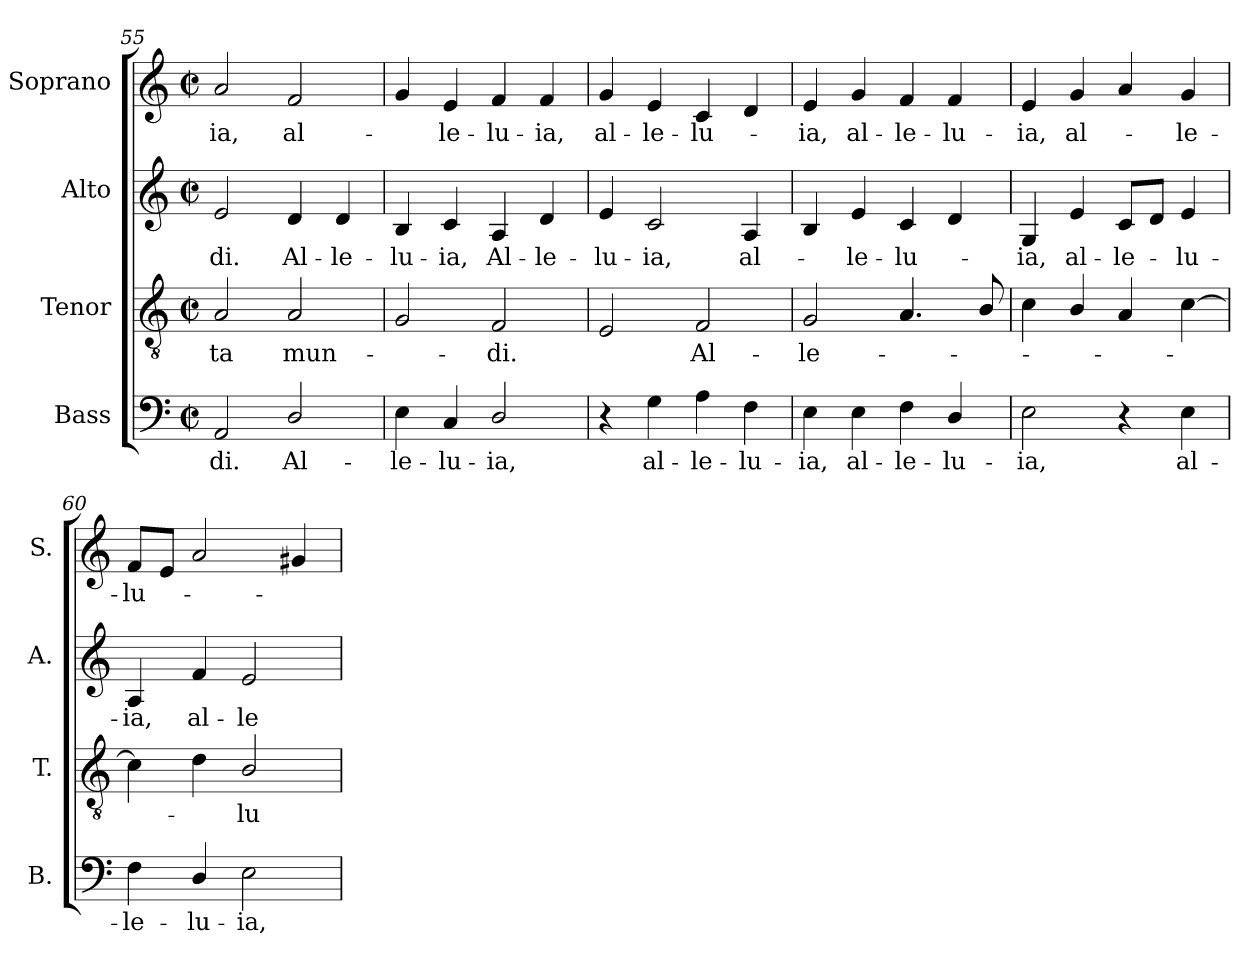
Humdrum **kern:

**kern	**text	**kern	**text	**kern	**text	**kern	**text
*part4	*part4	*part3	*part3	*part2	*part2	*part1	*part1
*staff4	*staff4	*staff3	*staff3	*staff2	*staff2	*staff1	*staff1
*I"Bass	*	*I"Tenor	*	*I"Alto	*	*I"Soprano	*
*I'B.	*	*I'T.	*	*I'A.	*	*I'S.	*
*clefF4	*	*clefGv2	*	*clefG2	*	*clefG2	*
*ITrd7c12	*	*ITrd7c12	*	*	*	*	*
*k[]	*	*k[]	*	*k[]	*	*k[]	*
*C:	*	*C:	*	*C:	*	*C:	*
*M2/2	*	*M2/2	*	*M2/2	*	*M2/2	*
*met(c|)	*	*met(c|)	*	*met(c|)	*	*met(c|)	*
=55	=55	=55	=55	=55	=55	=55	=55
!	!LO:LY:b:color=#000000	!	!	!	!	!	!
!	!	!	!LO:LY:b:color=#000000	!	!	!	!
!	!	!	!	!	!LO:LY:b:color=#000000	!	!
!	!	!	!	!	!	!	!LO:LY:b:color=#000000
2AAAi/	-di.	2AAi/	-ta	2ei/	-di.	2ai/	-ia,
!	!LO:LY:b:color=#000000	!	!	!	!	!	!
!	!	!	!LO:LY:b:color=#000000	!	!	!	!
!	!	!	!	!	!LO:LY:b:color=#000000	!	!
!	!	!	!	!	!	!	!LO:LY:b:color=#000000
2DDi/	Al-	2AAi/	mun-	4di/	Al-	2fi/	al-
!	!	!	!	!	!LO:LY:b:color=#000000	!	!
.	.	.	.	4di/	-le-	.	.
=56	=56	=56	=56	=56	=56	=56	=56
!	!LO:LY:b:color=#000000	!	!	!	!	!	!
!	!	!	!	!	!LO:LY:b:color=#000000	!	!
4EEi\	-le-	2GGi/	.	4Bi/	-lu-	4gi/	.
!	!LO:LY:b:color=#000000	!	!	!	!	!	!
!	!	!	!	!	!LO:LY:b:color=#000000	!	!
!	!	!	!	!	!	!	!LO:LY:b:color=#000000
4CCi/	-lu-	.	.	4ci/	-ia,	4ei/	-le-
!	!LO:LY:b:color=#000000	!	!	!	!	!	!
!	!	!	!LO:LY:b:color=#000000	!	!	!	!
!	!	!	!	!	!LO:LY:b:color=#000000	!	!
!	!	!	!	!	!	!	!LO:LY:b:color=#000000
2DDi/	-ia,	2FFi/	-di.	4Ai/	Al-	4fi/	-lu-
!	!	!	!	!	!LO:LY:b:color=#000000	!	!
!	!	!	!	!	!	!	!LO:LY:b:color=#000000
.	.	.	.	4di/	-le-	4fi/	-ia,
!!LO:LB:g=z
=57	=57	=57	=57	=57	=57	=57	=57
!	!	!	!	!	!LO:LY:b:color=#000000	!	!
!	!	!	!	!	!	!	!LO:LY:b:color=#000000
4r	.	2EEi/	.	4ei/	-lu-	4gi/	al-
!	!LO:LY:b:color=#000000	!	!	!	!	!	!
!	!	!	!	!	!LO:LY:b:color=#000000	!	!
!	!	!	!	!	!	!	!LO:LY:b:color=#000000
4GGi\	al-	.	.	2ci/	-ia,	4ei/	-le-
!	!LO:LY:b:color=#000000	!	!	!	!	!	!
!	!	!	!LO:LY:b:color=#000000	!	!	!	!
!	!	!	!	!	!	!	!LO:LY:b:color=#000000
4AAi\	-le-	2FFi/	Al-	.	.	4ci/	-lu-
!	!LO:LY:b:color=#000000	!	!	!	!	!	!
!	!	!	!	!	!LO:LY:b:color=#000000	!	!
4FFi\	-lu-	.	.	4Ai/	al-	4di/	.
=58	=58	=58	=58	=58	=58	=58	=58
!	!LO:LY:b:color=#000000	!	!	!	!	!	!
!	!	!	!LO:LY:b:color=#000000	!	!	!	!
!	!	!	!	!	!	!	!LO:LY:b:color=#000000
4EEi\	-ia,	2GGi/	-le-	4Bi/	.	4ei/	-ia,
!	!LO:LY:b:color=#000000	!	!	!	!	!	!
!	!	!	!	!	!LO:LY:b:color=#000000	!	!
!	!	!	!	!	!	!	!LO:LY:b:color=#000000
4EEi\	al-	.	.	4ei/	-le-	4gi/	al-
!	!LO:LY:b:color=#000000	!	!	!	!	!	!
!	!	!	!	!	!LO:LY:b:color=#000000	!	!
!	!	!	!	!	!	!	!LO:LY:b:color=#000000
4FFi\	-le-	4.AAi/	.	4ci/	-lu-	4fi/	-le-
!	!LO:LY:b:color=#000000	!	!	!	!	!	!
!	!	!	!	!	!	!	!LO:LY:b:color=#000000
4DDi/	-lu-	.	.	4di/	.	4fi/	-lu-
.	.	8BBi/	.	.	.	.	.
=59	=59	=59	=59	=59	=59	=59	=59
!	!LO:LY:b:color=#000000	!	!	!	!	!	!
!	!	!	!	!	!LO:LY:b:color=#000000	!	!
!	!	!	!	!	!	!	!LO:LY:b:color=#000000
2EEi\	-ia,	4Ci\	.	4Gi/	-ia,	4ei/	-ia,
!	!	!	!	!	!LO:LY:b:color=#000000	!	!
!	!	!	!	!	!	!	!LO:LY:b:color=#000000
.	.	4BBi/	.	4ei/	al-	4gi/	al-
!	!	!	!	!	!LO:LY:b:color=#000000	!	!
4r	.	4AAi/	.	8ci/L	-le-	4ai/	.
.	.	.	.	8di/J	.	.	.
!	!LO:LY:b:color=#000000	!	!	!	!	!	!
!	!	!	!	!	!LO:LY:b:color=#000000	!	!
!	!	!	!	!	!	!	!LO:LY:b:color=#000000
4EEi\	al-	[>4Ci\	.	4ei/	-lu-	4gi/	-le-
=60	=60	=60	=60	=60	=60	=60	=60
!	!LO:LY:b:color=#000000	!	!	!	!	!	!
!	!	!	!	!	!LO:LY:b:color=#000000	!	!
!	!	!	!	!	!	!	!LO:LY:b:color=#000000
4FFi\	-le-	4Ci\]	.	4Ai/	-ia,	8fi/L	-lu-
.	.	.	.	.	.	8ei/J	.
!	!LO:LY:b:color=#000000	!	!	!	!	!	!
!	!	!	!	!	!LO:LY:b:color=#000000	!	!
4DDi/	-lu-	4Di\	.	4fi/	al-	2ai/	.
!	!LO:LY:b:color=#000000	!	!	!	!	!	!
!	!	!	!LO:LY:b:color=#000000	!	!	!	!
!	!	!	!	!	!LO:LY:b:color=#000000	!	!
2EEi\	-ia,	2BBi/	-lu-	2ei/	-le-	.	.
.	.	.	.	.	.	4g#i/	.
=	=	=	=	=	=	=	=
*-	*-	*-	*-	*-	*-	*-	*-
